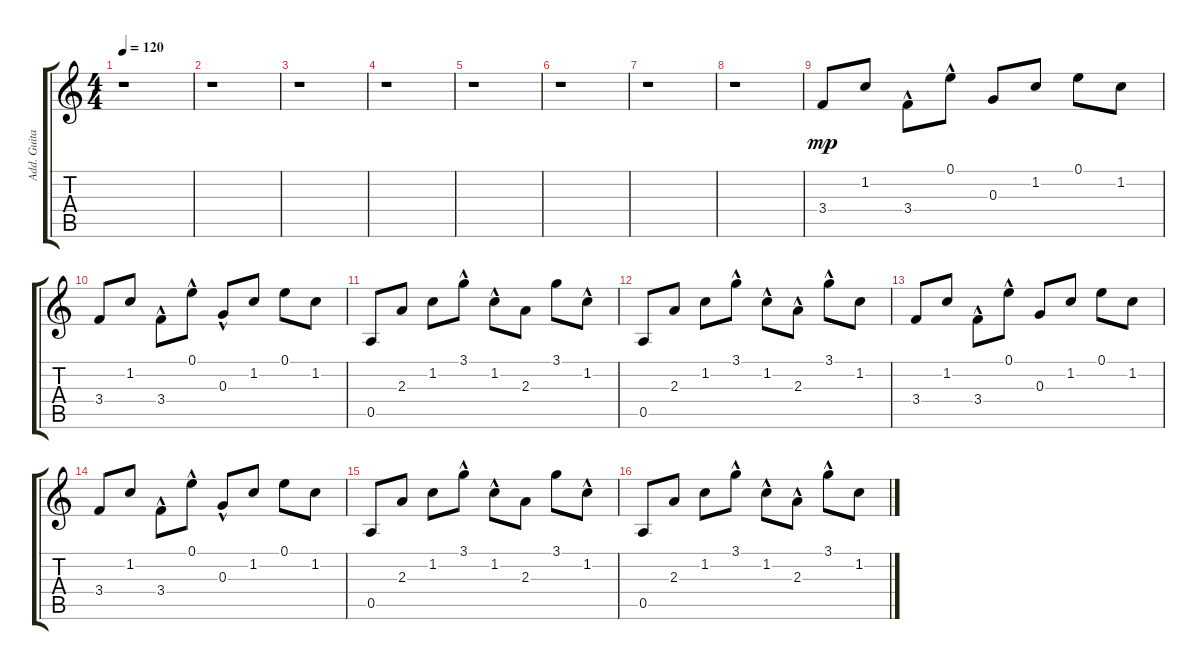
\track ("Add. Guitar" "Add. Guita") {instrument electricguitarclean}
\staff {score tabs}
\tuning (E4 B3 G3 D3 A2 E2) {hide}
\ts (4 4)
\tempo 120
\clef g2
\ks c
r.1{dy f} |
r.1 |
r.1 |
r.1 |
r.1 |
r.1 |
r.1 |
r.1 |
3.4.8{dy mp} 1.2.8 3.4{hac}.8 0.1{hac}.8 0.3.8 1.2.8 0.1.8 1.2.8 |
3.4.8 1.2.8 3.4{hac}.8 0.1{hac}.8 0.3{hac}.8 1.2.8 0.1.8 1.2.8 |
0.5.8 2.3.8 1.2.8 3.1{hac}.8 1.2{hac}.8 2.3.8 3.1.8 1.2{hac}.8 |
0.5.8 2.3.8 1.2.8 3.1{hac}.8 1.2{hac}.8 2.3{hac}.8 3.1{hac}.8 1.2.8 |
3.4.8 1.2.8 3.4{hac}.8 0.1{hac}.8 0.3.8 1.2.8 0.1.8 1.2.8 |
3.4.8 1.2.8 3.4{hac}.8 0.1{hac}.8 0.3{hac}.8 1.2.8 0.1.8 1.2.8 |
0.5.8 2.3.8 1.2.8 3.1{hac}.8 1.2{hac}.8 2.3.8 3.1.8 1.2{hac}.8 |
0.5.8 2.3.8 1.2.8 3.1{hac}.8 1.2{hac}.8 2.3{hac}.8 3.1{hac}.8 1.2.8
